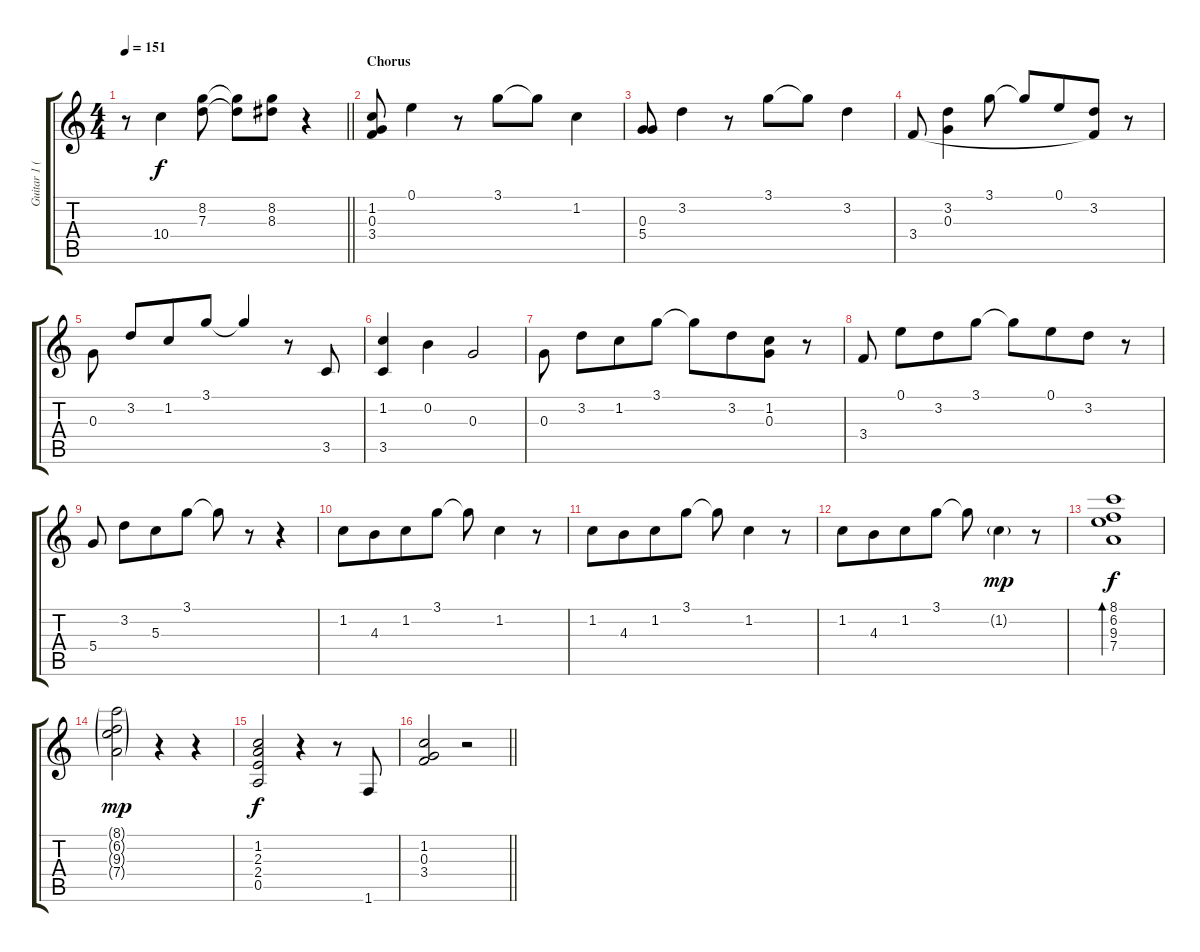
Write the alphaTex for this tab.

\track ("Guitar 1 (Delay/Echo)" "Guitar 1 (") {instrument electricguitarclean}
\staff {score tabs}
\tuning (E4 B3 G3 D3 A2 E2) {hide}
\ts (4 4)
\tempo 151
\clef g2
\barLineRight lightlight
\ks c
r.8{dy f} 10.4.4 (8.2 7.3).8 (8.2{t} 7.3{t}).8 (8.2 8.3).8 r.4 |
\section ("" "Chorus")
(1.2 0.3 3.4).8 0.1.4 r.8 3.1.8 3.1{t}.8 1.2.4 |
(0.3 5.4).8 3.2.4 r.8 3.1.8 3.1{t}.8 3.2.4 |
3.4.8 (3.2 0.3).4 3.1.8{beam split} 3.1{t}.8{beam Up beam merge} 0.1.8{beam Up beam merge} (3.2 3.4{t}).8{beam Up} r.8 |
0.3.8{beam Down beam split} 3.2.8{beam Up beam merge} 1.2.8{beam Up} 3.1.8{beam Up} 3.1{t}.4{beam Up} r.8 3.5.8 |
(1.2 3.5).4 0.2.4 0.3.2 |
0.3.8{beam Down beam split} 3.2.8{beam merge} 1.2.8 3.1.8 3.1{t}.8 3.2.8{beam merge} (1.2 0.3).8 r.8 |
3.4.8{beam split} 0.1.8{beam merge} 3.2.8{beam merge} 3.1.8 3.1{t}.8 0.1.8{beam merge} 3.2.8 r.8 |
5.4.8{beam split} 3.2.8{beam merge} 5.3.8 3.1.8 3.1{t}.8 r.8 r.4 |
1.2.8 4.3.8{beam merge} 1.2.8{beam merge} 3.1.8{beam split} 3.1{t}.8 1.2.4 r.8 |
1.2.8 4.3.8{beam merge} 1.2.8{beam merge} 3.1.8{beam split} 3.1{t}.8 1.2.4 r.8 |
1.2.8 4.3.8{beam merge} 1.2.8{beam merge} 3.1.8{beam split} 3.1{t}.8 1.2{g}.4{dy mp} r.8 |
(8.1 6.2 9.3 7.4).1{bd 30 dy f} |
(8.1{g} 6.2{g} 9.3{g} 7.4{g}).2{dy mp} r.4 r.4 |
(1.2 2.3 2.4 0.5).2{dy f} r.4 r.8 1.6.8 |
\barLineRight lightlight
(1.2 0.3 3.4).2 r.2
